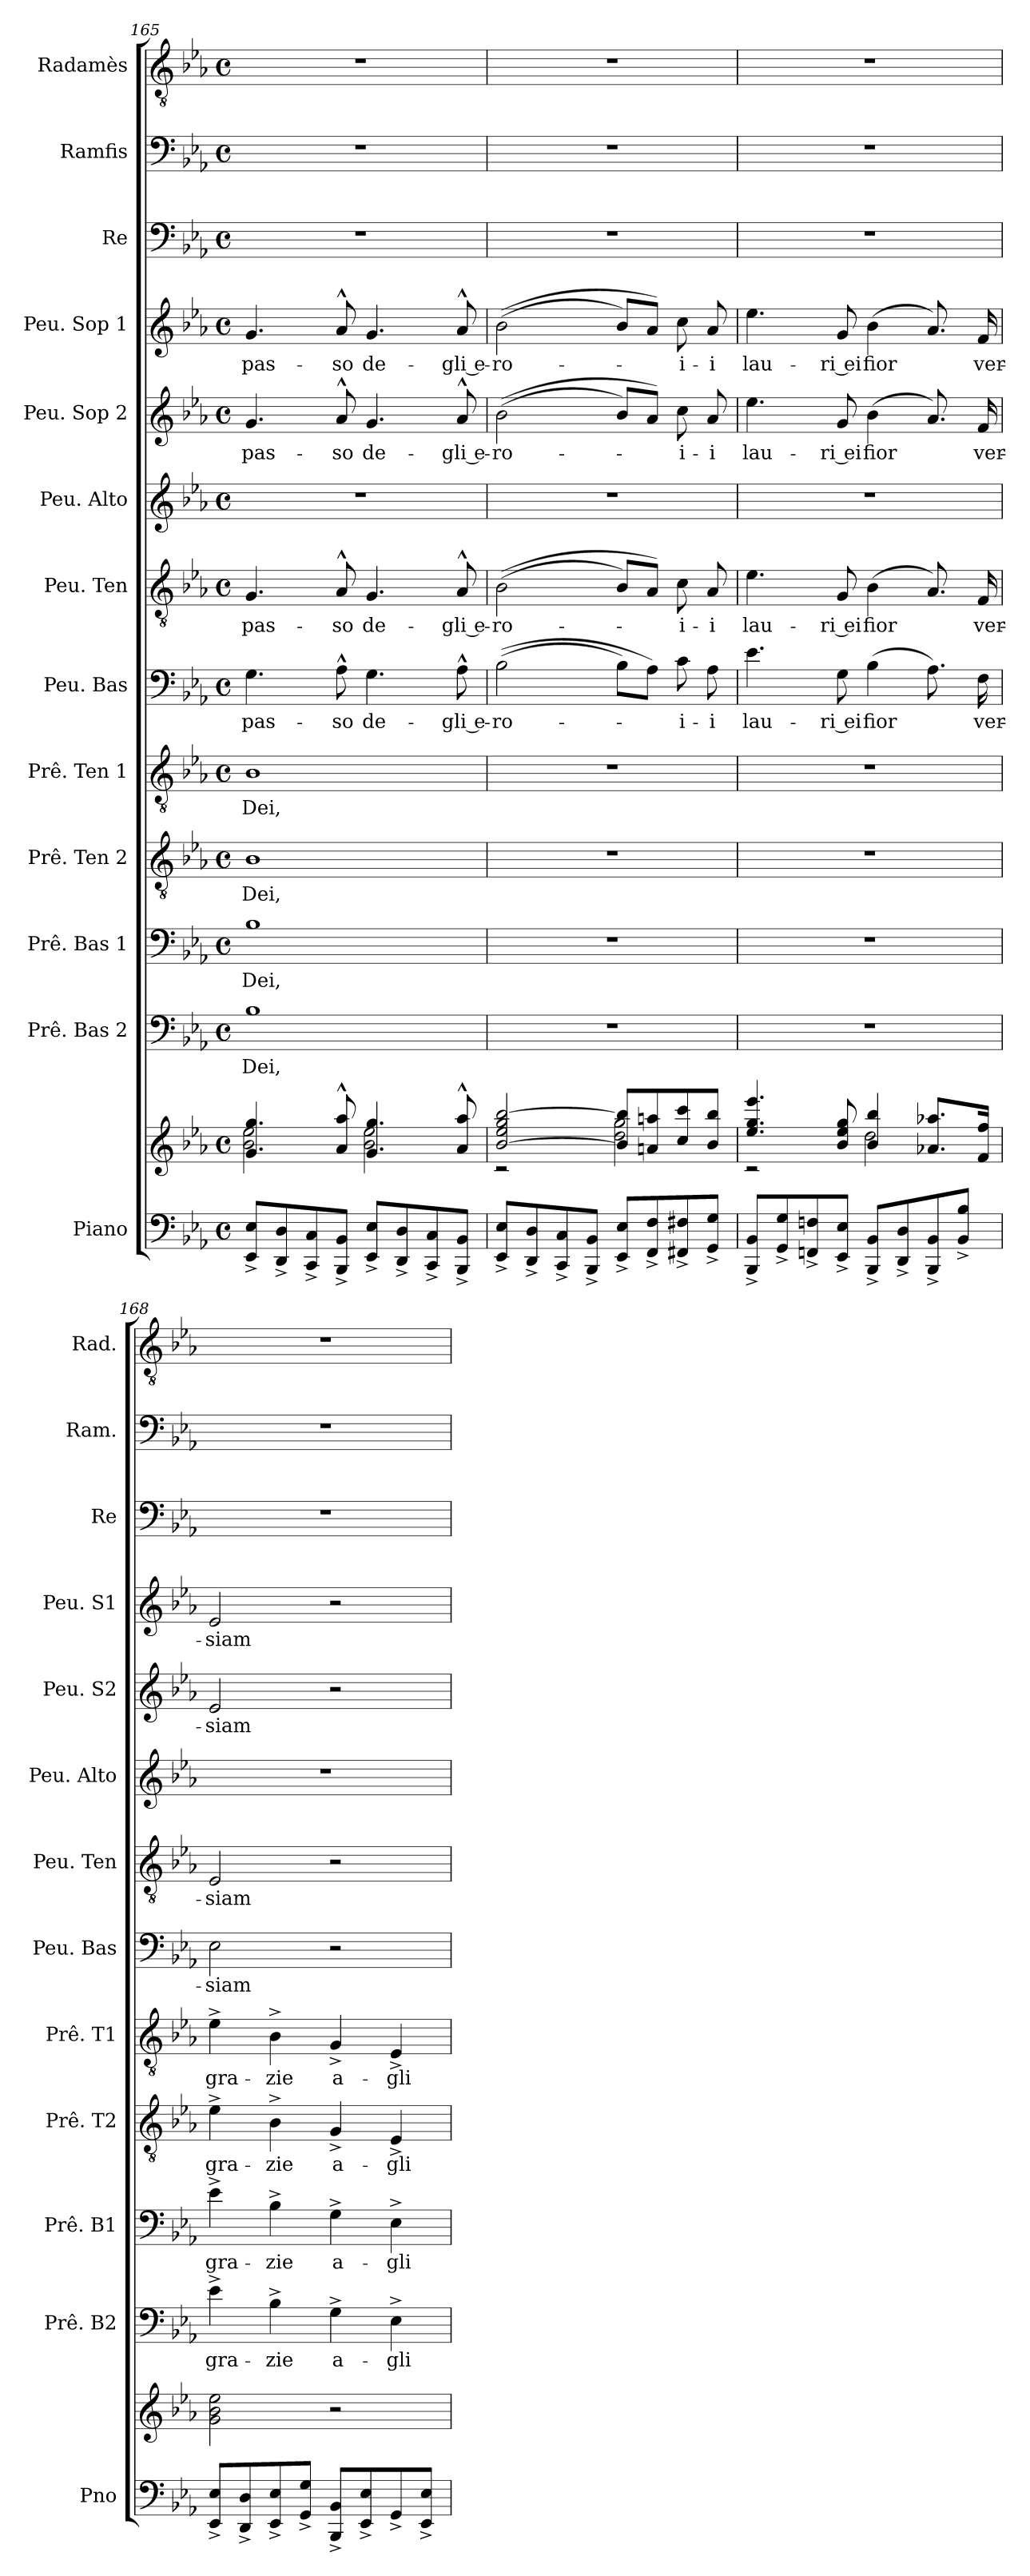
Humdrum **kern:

**kern	**kern	**kern	**text	**kern	**text	**kern	**text	**kern	**text	**kern	**text	**kern	**text	**kern	**kern	**text	**kern	**text	**kern	**kern	**kern
*part13	*part13	*part12	*part12	*part11	*part11	*part10	*part10	*part9	*part9	*part8	*part8	*part7	*part7	*part6	*part5	*part5	*part4	*part4	*part3	*part2	*part1
*staff14	*staff13	*staff12	*staff12	*staff11	*staff11	*staff10	*staff10	*staff9	*staff9	*staff8	*staff8	*staff7	*staff7	*staff6	*staff5	*staff5	*staff4	*staff4	*staff3	*staff2	*staff1
*I"Piano	*	*I"Prê. Bas 2	*	*I"Prê. Bas 1	*	*I"Prê. Ten 2	*	*I"Prê. Ten 1	*	*I"Peu. Bas	*	*I"Peu. Ten	*	*I"Peu. Alto	*I"Peu. Sop 2	*	*I"Peu. Sop 1	*	*I"Re	*I"Ramfis	*I"Radamès
*I'Pno	*	*I'Prê. B2	*	*I'Prê. B1	*	*I'Prê. T2	*	*I'Prê. T1	*	*I'Peu. Bas	*	*I'Peu. Ten	*	*I'Peu. Alto	*I'Peu. S2	*	*I'Peu. S1	*	*I'Re	*I'Ram.	*I'Rad.
!!LO:PB:g=z
*clefF4	*clefG2	*clefF4	*	*clefF4	*	*clefGv2	*	*clefGv2	*	*clefF4	*	*clefGv2	*	*clefG2	*clefG2	*	*clefG2	*	*clefF4	*clefF4	*clefGv2
*k[b-e-a-]	*k[b-e-a-]	*k[b-e-a-]	*	*k[b-e-a-]	*	*k[b-e-a-]	*	*k[b-e-a-]	*	*k[b-e-a-]	*	*k[b-e-a-]	*	*k[b-e-a-]	*k[b-e-a-]	*	*k[b-e-a-]	*	*k[b-e-a-]	*k[b-e-a-]	*k[b-e-a-]
*M4/4	*M4/4	*M4/4	*	*M4/4	*	*M4/4	*	*M4/4	*	*M4/4	*	*M4/4	*	*M4/4	*M4/4	*	*M4/4	*	*M4/4	*M4/4	*M4/4
*met(c)	*met(c)	*met(c)	*	*met(c)	*	*met(c)	*	*met(c)	*	*met(c)	*	*met(c)	*	*met(c)	*met(c)	*	*met(c)	*	*met(c)	*met(c)	*met(c)
=165	=165	=165	=165	=165	=165	=165	=165	=165	=165	=165	=165	=165	=165	=165	=165	=165	=165	=165	=165	=165	=165
*	*^	*	*	*	*	*	*	*	*	*	*	*	*	*	*	*	*	*	*	*	*
!	!	!	!	!LO:LY:b:color=#AA0000	!	!LO:LY:b:color=#0055FF	!	!LO:LY:b:color=#0055FF	!	!LO:LY:b:color=#0055FF	!	!LO:LY:b:color=#0055FF	!	!LO:LY:b:color=#0055FF	!	!	!LO:LY:b:color=#0055FF	!	!LO:LY:b:color=#0055FF	!	!	!
8EE-/^ 8E-/^L	4.g/ 4.gg/	2b-\ 2ee-\	1B-	Dei,	1B-	Dei,	1B-	Dei,	1B-	Dei,	4.G\	pas-	4.G/	pas-	1r	4.g/	pas-	4.g/	pas-	1r	1r	1r
8DD/^ 8D/^	.	.	.	.	.	.	.	.	.	.	.	.	.	.	.	.	.	.	.	.	.	.
8CC/^ 8C/^	.	.	.	.	.	.	.	.	.	.	.	.	.	.	.	.	.	.	.	.	.	.
!	!	!	!	!	!	!	!	!	!	!	!	!LO:LY:b:color=#0055FF	!	!LO:LY:b:color=#0055FF	!	!	!LO:LY:b:color=#0055FF	!	!LO:LY:b:color=#0055FF	!	!	!
8BBB-/^ 8BB-/^J	8a-/^^ 8aa-/^^	.	.	.	.	.	.	.	.	.	8A-^^\	-so	8A-^^/	-so	.	8a-^^/	-so	8a-^^/	-so	.	.	.
!	!	!	!	!	!	!	!	!	!	!	!	!LO:LY:b:color=#0055FF	!	!LO:LY:b:color=#0055FF	!	!	!LO:LY:b:color=#0055FF	!	!LO:LY:b:color=#0055FF	!	!	!
8EE-/^ 8E-/^L	4.g/ 4.gg/	2b-\ 2ee-\	.	.	.	.	.	.	.	.	4.G\	de-	4.G/	de-	.	4.g/	de-	4.g/	de-	.	.	.
8DD/^ 8D/^	.	.	.	.	.	.	.	.	.	.	.	.	.	.	.	.	.	.	.	.	.	.
8CC/^ 8C/^	.	.	.	.	.	.	.	.	.	.	.	.	.	.	.	.	.	.	.	.	.	.
!	!	!	!	!	!	!	!	!	!	!	!	!LO:LY:b:color=#0055FF	!	!LO:LY:b:color=#0055FF	!	!	!LO:LY:b:color=#0055FF	!	!LO:LY:b:color=#0055FF	!	!	!
8BBB-/^ 8BB-/^J	8a-/^^ 8aa-/^^	.	.	.	.	.	.	.	.	.	8A-^^\	-gli e-	8A-^^/	-gli e-	.	8a-^^/	-gli e-	8a-^^/	-gli e-	.	.	.
=166	=166	=166	=166	=166	=166	=166	=166	=166	=166	=166	=166	=166	=166	=166	=166	=166	=166	=166	=166	=166	=166	=166
!	!	!	!	!	!	!	!	!	!	!	!	!LO:LY:b:color=#0055FF	!	!LO:LY:b:color=#0055FF	!	!	!LO:LY:b:color=#0055FF	!	!LO:LY:b:color=#0055FF	!	!	!
8EE-/^ 8E-/^L	[2b-/ 2ee-/ 2gg/ [2bb-/	2r	1r	.	1r	.	1r	.	1r	.	(>(>2B-\	-ro-	(>(>2B-\	-ro-	1r	(>(>2b-\	-ro-	(>(>2b-\	-ro-	1r	1r	1r
8DD/^ 8D/^	.	.	.	.	.	.	.	.	.	.	.	.	.	.	.	.	.	.	.	.	.	.
8CC/^ 8C/^	.	.	.	.	.	.	.	.	.	.	.	.	.	.	.	.	.	.	.	.	.	.
8BBB-/^ 8BB-/^J	.	.	.	.	.	.	.	.	.	.	.	.	.	.	.	.	.	.	.	.	.	.
8EE-/^ 8E-/^L	8b-/] 8bb-/]L	2dd\ 2gg\	.	.	.	.	.	.	.	.	8B-\L)	.	8B-/L)	.	.	8b-/L)	.	8b-/L)	.	.	.	.
8FF/^ 8F/^	8an/ 8aan/	.	.	.	.	.	.	.	.	.	8A-\J)	.	8A-/J)	.	.	8a-/J)	.	8a-/J)	.	.	.	.
!	!	!	!	!	!	!	!	!	!	!	!	!LO:LY:b:color=#0055FF	!	!LO:LY:b:color=#0055FF	!	!	!LO:LY:b:color=#0055FF	!	!LO:LY:b:color=#0055FF	!	!	!
8FF#X/^ 8F#X/^	8cc/ 8ccc/	.	.	.	.	.	.	.	.	.	8c\	-i-	8c\	-i-	.	8cc\	-i-	8cc\	-i-	.	.	.
!	!	!	!	!	!	!	!	!	!	!	!	!LO:LY:b:color=#0055FF	!	!LO:LY:b:color=#0055FF	!	!	!LO:LY:b:color=#0055FF	!	!LO:LY:b:color=#0055FF	!	!	!
8GG/^ 8G/^J	8b-/ 8bb-/J	.	.	.	.	.	.	.	.	.	8A-\	-i	8A-/	-i	.	8a-/	-i	8a-/	-i	.	.	.
=167	=167	=167	=167	=167	=167	=167	=167	=167	=167	=167	=167	=167	=167	=167	=167	=167	=167	=167	=167	=167	=167	=167
!	!	!	!	!	!	!	!	!	!	!	!	!LO:LY:b:color=#0055FF	!	!LO:LY:b:color=#0055FF	!	!	!LO:LY:b:color=#0055FF	!	!LO:LY:b:color=#0055FF	!	!	!
8BBB-/^ 8BB-/^L	4.ee-/ 4.gg/ 4.eee-/	2r	1r	.	1r	.	1r	.	1r	.	4.e-\	lau-	4.e-\	lau-	1r	4.ee-\	lau-	4.ee-\	lau-	1r	1r	1r
8GG/^ 8G/^	.	.	.	.	.	.	.	.	.	.	.	.	.	.	.	.	.	.	.	.	.	.
8FFn/^ 8Fn/^	.	.	.	.	.	.	.	.	.	.	.	.	.	.	.	.	.	.	.	.	.	.
!	!	!	!	!	!	!	!	!	!	!	!	!LO:LY:b:color=#0055FF	!	!LO:LY:b:color=#0055FF	!	!	!LO:LY:b:color=#0055FF	!	!LO:LY:b:color=#0055FF	!	!	!
8EE-/^ 8E-/^J	8b-/ 8ee-/ 8gg/	.	.	.	.	.	.	.	.	.	8G\	-ri ei	8G/	-ri ei	.	8g/	-ri ei	8g/	-ri ei	.	.	.
!	!	!	!	!	!	!	!	!	!	!	!	!LO:LY:b:color=#0055FF	!	!LO:LY:b:color=#0055FF	!	!	!LO:LY:b:color=#0055FF	!	!LO:LY:b:color=#0055FF	!	!	!
8BBB-/^ 8BB-/^L	4b-/ 4bb-/	2dd\	.	.	.	.	.	.	.	.	(>4B-\	fior	(>4B-\	fior	.	(>4b-\	fior	(>4b-\	fior	.	.	.
8DD/^ 8D/^	.	.	.	.	.	.	.	.	.	.	.	.	.	.	.	.	.	.	.	.	.	.
8BBB-/^ 8BB-/^	8.a-X/ 8.aa-X/L	.	.	.	.	.	.	.	.	.	8.A-\)	.	8.A-/)	.	.	8.a-/)	.	8.a-/)	.	.	.	.
8BB-/^ 8B-/^J	.	.	.	.	.	.	.	.	.	.	.	.	.	.	.	.	.	.	.	.	.	.
!	!	!	!	!	!	!	!	!	!	!	!	!LO:LY:b:color=#0055FF	!	!LO:LY:b:color=#0055FF	!	!	!LO:LY:b:color=#0055FF	!	!LO:LY:b:color=#0055FF	!	!	!
.	16f/ 16ff/Jk	.	.	.	.	.	.	.	.	.	16F\	ver-	16F/	ver-	.	16f/	ver-	16f/	ver-	.	.	.
*	*v	*v	*	*	*	*	*	*	*	*	*	*	*	*	*	*	*	*	*	*	*	*
=168	=168	=168	=168	=168	=168	=168	=168	=168	=168	=168	=168	=168	=168	=168	=168	=168	=168	=168	=168	=168	=168
!	!	!	!LO:LY:b:color=#AA0000	!	!LO:LY:b:color=#0055FF	!	!LO:LY:b:color=#0055FF	!	!LO:LY:b:color=#0055FF	!	!LO:LY:b:color=#0055FF	!	!LO:LY:b:color=#0055FF	!	!	!LO:LY:b:color=#0055FF	!	!LO:LY:b:color=#0055FF	!	!	!
8EE-/^ 8E-/^L	2g\ 2b-\ 2ee-\	4e-^\	gra-	4e-^\	gra-	4e-^\	gra-	4e-^\	gra-	2E-\	-siam	2E-/	-siam	1r	2e-/	-siam	2e-/	-siam	1r	1r	1r
8DD/^ 8D/^	.	.	.	.	.	.	.	.	.	.	.	.	.	.	.	.	.	.	.	.	.
!	!	!	!LO:LY:b:color=#AA0000	!	!LO:LY:b:color=#0055FF	!	!LO:LY:b:color=#0055FF	!	!LO:LY:b:color=#0055FF	!	!	!	!	!	!	!	!	!	!	!	!
8EE-/^ 8E-/^	.	4B-^\	-zie	4B-^\	-zie	4B-^\	-zie	4B-^\	-zie	.	.	.	.	.	.	.	.	.	.	.	.
8GG/^ 8G/^J	.	.	.	.	.	.	.	.	.	.	.	.	.	.	.	.	.	.	.	.	.
!	!	!	!LO:LY:b:color=#AA0000	!	!LO:LY:b:color=#0055FF	!	!LO:LY:b:color=#0055FF	!	!LO:LY:b:color=#0055FF	!	!	!	!	!	!	!	!	!	!	!	!
8BBB-/^ 8BB-/^L	2r	4G^\	a-	4G^\	a-	4G^/	a-	4G^/	a-	2r	.	2r	.	.	2r	.	2r	.	.	.	.
8EE-/^ 8E-/^	.	.	.	.	.	.	.	.	.	.	.	.	.	.	.	.	.	.	.	.	.
!	!	!	!LO:LY:b:color=#AA0000	!	!LO:LY:b:color=#0055FF	!	!LO:LY:b:color=#0055FF	!	!LO:LY:b:color=#0055FF	!	!	!	!	!	!	!	!	!	!	!	!
8GG^/	.	4E-^\	-gli	4E-^\	-gli	4E-^/	-gli	4E-^/	-gli	.	.	.	.	.	.	.	.	.	.	.	.
8EE-/^ 8E-/^J	.	.	.	.	.	.	.	.	.	.	.	.	.	.	.	.	.	.	.	.	.
=	=	=	=	=	=	=	=	=	=	=	=	=	=	=	=	=	=	=	=	=	=
*-	*-	*-	*-	*-	*-	*-	*-	*-	*-	*-	*-	*-	*-	*-	*-	*-	*-	*-	*-	*-	*-
